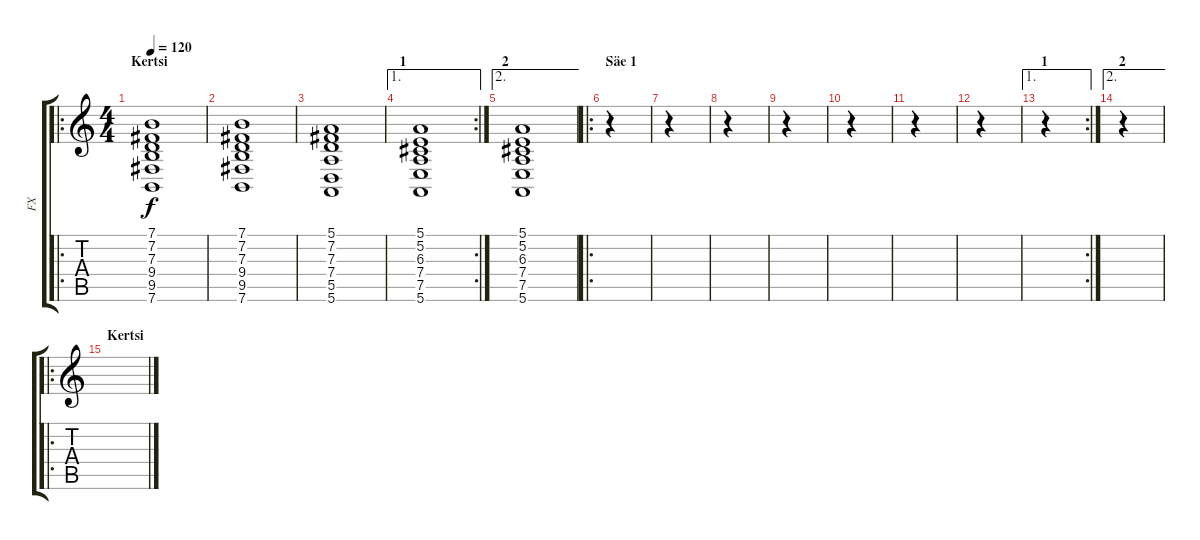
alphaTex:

\track ("FX" "FX") {instrument pad7halo}
\staff {score tabs}
\tuning (E4 B3 G3 D3 A2 E2) {hide}
\ro
\ts (4 4)
\section ("" "Kertsi")
\tempo 120
\clef g2
\ks c
(7.1 7.2 7.3 9.4 9.5 7.6).1{dy f} |
(7.1 7.2 7.3 9.4 9.5 7.6).1 |
(5.1 7.2 7.3 7.4 5.5 5.6).1 |
\ae 1
\rc 2
\section ("" "1")
(5.1 5.2 6.3 7.4 7.5 5.6).1 |
\ae 2
\section ("" "2")
(5.1 5.2 6.3 7.4 7.5 5.6).1 |
\ro
\section ("" "Säe 1")
r.4 |
r.4 |
r.4 |
r.4 |
r.4 |
r.4 |
r.4 |
\ae 1
\rc 2
\section ("" "1")
r.4 |
\ae 2
\section ("" "2")
r.4 |
\ro
\section ("" "Kertsi")
